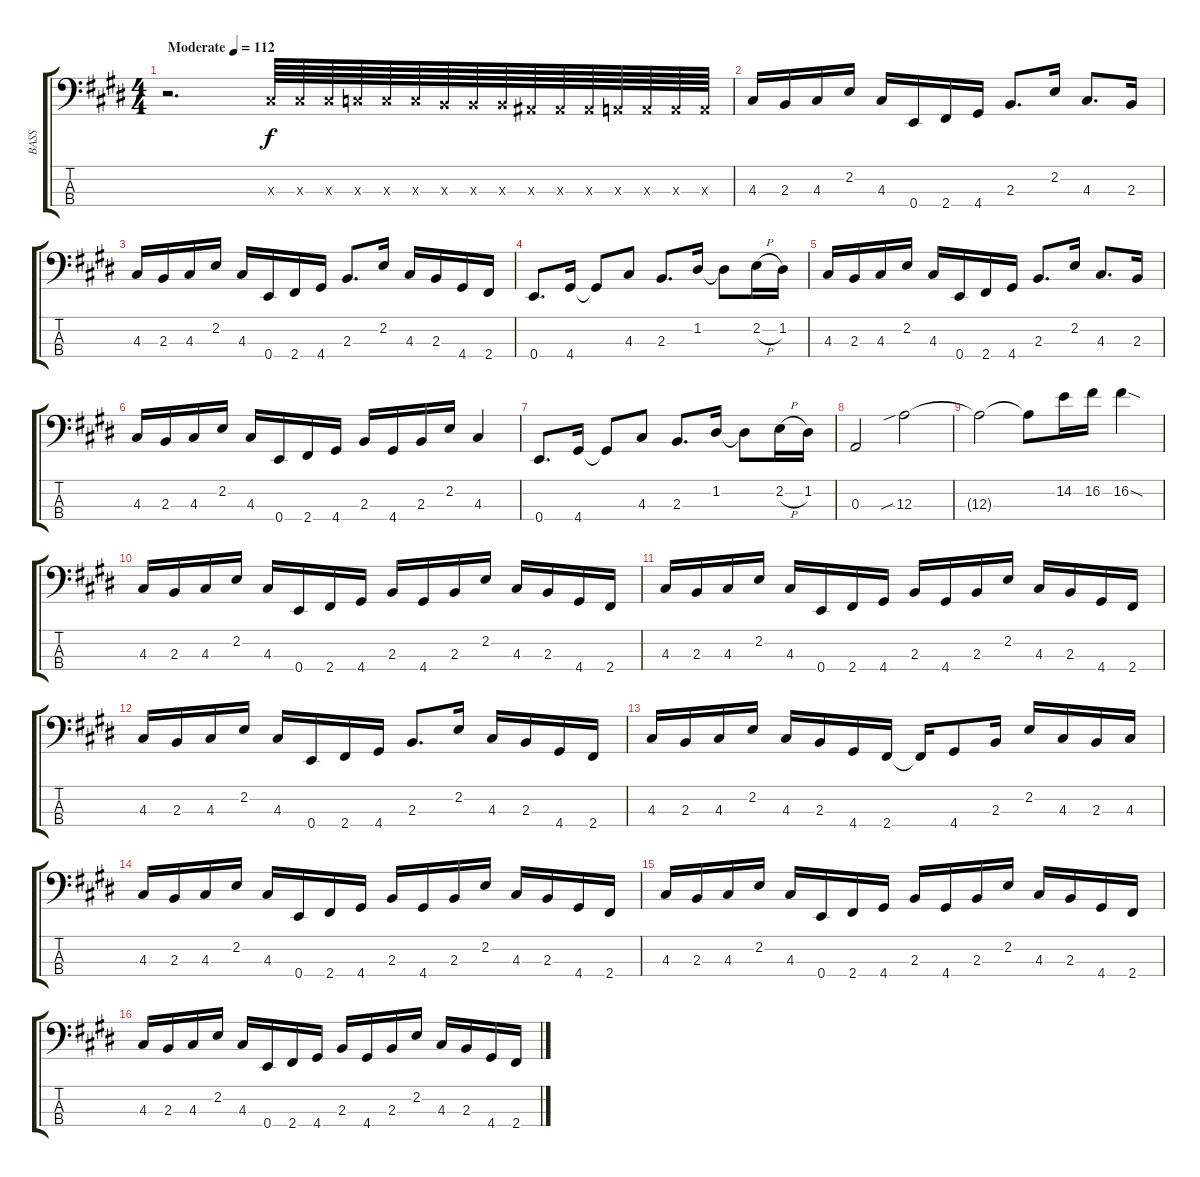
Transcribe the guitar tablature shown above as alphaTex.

\track ("BASS" "BASS") {instrument electricbassfinger}
\staff {score tabs}
\tuning (G2 D2 A1 E1) {hide}
\ts (4 4)
\tempo (112 "Moderate")
\clef f4
\ks c#minor
r.2{d dy f instrument electricbassfinger} 4.3{x}.64 4.3{x}.64 4.3{x}.64 3.3{x}.64 3.3{x}.64 3.3{x}.64 2.3{x}.64 2.3{x}.64 2.3{x}.64 1.3{x}.64 1.3{x}.64 1.3{x}.64 0.3{x}.64 0.3{x}.64 0.3{x}.64 0.3{x}.64 |
4.3.16 2.3.16 4.3.16 2.2.16 4.3.16 0.4.16 2.4.16 4.4.16 2.3.8{d} 2.2.16 4.3.8{d} 2.3.16 |
4.3.16 2.3.16 4.3.16 2.2.16 4.3.16 0.4.16 2.4.16 4.4.16 2.3.8{d} 2.2.16 4.3.16 2.3.16 4.4.16 2.4.16 |
0.4.8{d} 4.4.16 4.4{t}.8 4.3.8 2.3.8{d} 1.2.16 1.2{t}.8 2.2{h}.16 1.2.16 |
4.3.16 2.3.16 4.3.16 2.2.16 4.3.16 0.4.16 2.4.16 4.4.16 2.3.8{d} 2.2.16 4.3.8{d} 2.3.16 |
4.3.16 2.3.16 4.3.16 2.2.16 4.3.16 0.4.16 2.4.16 4.4.16 2.3.16 4.4.16 2.3.16 2.2.16 4.3.4 |
0.4.8{d} 4.4.16 4.4{t}.8 4.3.8 2.3.8{d} 1.2.16 1.2{t}.8 2.2{h}.16 1.2.16 |
0.3.2 12.3{sib}.2 |
12.3{t}.2 12.3{t}.8 14.2.16 16.2.16 16.2{sod}.4 |
4.3.16 2.3.16 4.3.16 2.2.16 4.3.16 0.4.16 2.4.16 4.4.16 2.3.16 4.4.16 2.3.16 2.2.16 4.3.16 2.3.16 4.4.16 2.4.16 |
4.3.16 2.3.16 4.3.16 2.2.16 4.3.16 0.4.16 2.4.16 4.4.16 2.3.16 4.4.16 2.3.16 2.2.16 4.3.16 2.3.16 4.4.16 2.4.16 |
4.3.16 2.3.16 4.3.16 2.2.16 4.3.16 0.4.16 2.4.16 4.4.16 2.3.8{d} 2.2.16 4.3.16 2.3.16 4.4.16 2.4.16 |
4.3.16 2.3.16 4.3.16 2.2.16 4.3.16 2.3.16 4.4.16 2.4.16 2.4{t}.16 4.4.8 2.3.16 2.2.16 4.3.16 2.3.16 4.3.16 |
4.3.16 2.3.16 4.3.16 2.2.16 4.3.16 0.4.16 2.4.16 4.4.16 2.3.16 4.4.16 2.3.16 2.2.16 4.3.16 2.3.16 4.4.16 2.4.16 |
4.3.16 2.3.16 4.3.16 2.2.16 4.3.16 0.4.16 2.4.16 4.4.16 2.3.16 4.4.16 2.3.16 2.2.16 4.3.16 2.3.16 4.4.16 2.4.16 |
4.3.16 2.3.16 4.3.16 2.2.16 4.3.16 0.4.16 2.4.16 4.4.16 2.3.16 4.4.16 2.3.16 2.2.16 4.3.16 2.3.16 4.4.16 2.4.16
